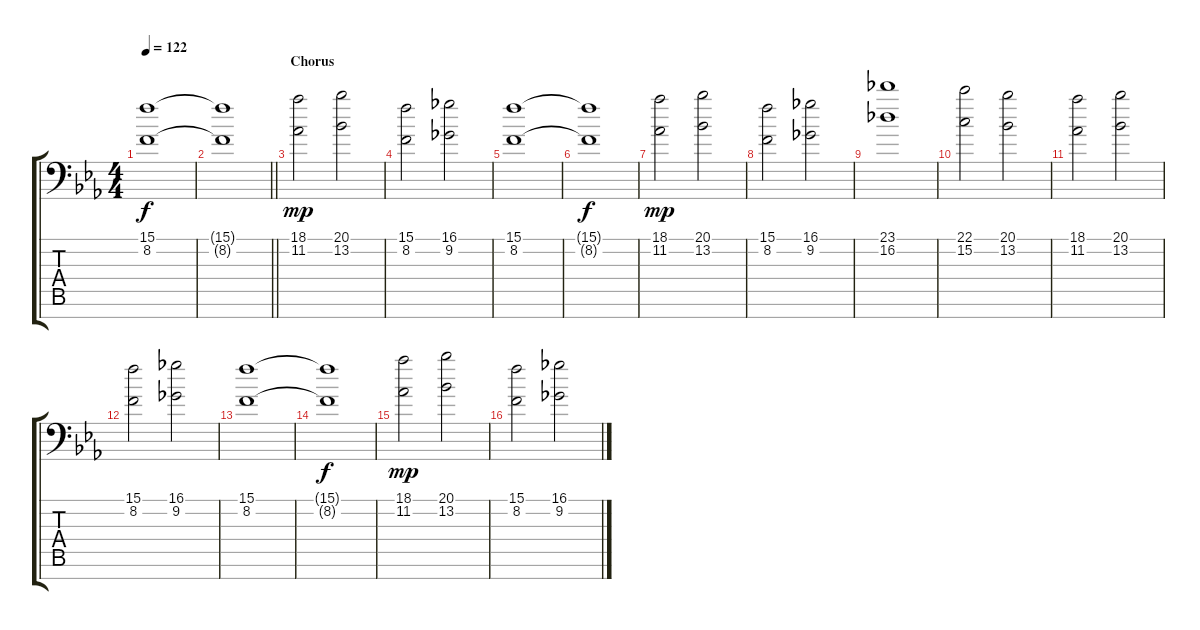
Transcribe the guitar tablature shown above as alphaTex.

\track "" {instrument stringensemble2}
\staff {score tabs}
\tuning (D4 A3 F3 C3 G2 D2 A1) {hide}
\ts (4 4)
\tempo 122
\clef f4
\ks eb
(15.1{t} 8.2{t}).1{dy f} |
\barLineRight lightlight
(15.1{t} 8.2{t}).1 |
\section ("" "Chorus")
(18.1 11.2).2{dy mp} (20.1 13.2).2 |
(15.1 8.2).2 (16.1 9.2).2 |
(15.1 8.2).1 |
(15.1{t} 8.2{t}).1{dy f} |
(18.1 11.2).2{dy mp} (20.1 13.2).2 |
(15.1 8.2).2 (16.1 9.2).2 |
(23.1 16.2).1 |
(22.1 15.2).2 (20.1 13.2).2 |
(18.1 11.2).2 (20.1 13.2).2 |
(15.1 8.2).2 (16.1 9.2).2 |
(15.1 8.2).1 |
(15.1{t} 8.2{t}).1{dy f} |
(18.1 11.2).2{dy mp} (20.1 13.2).2 |
(15.1 8.2).2 (16.1 9.2).2
